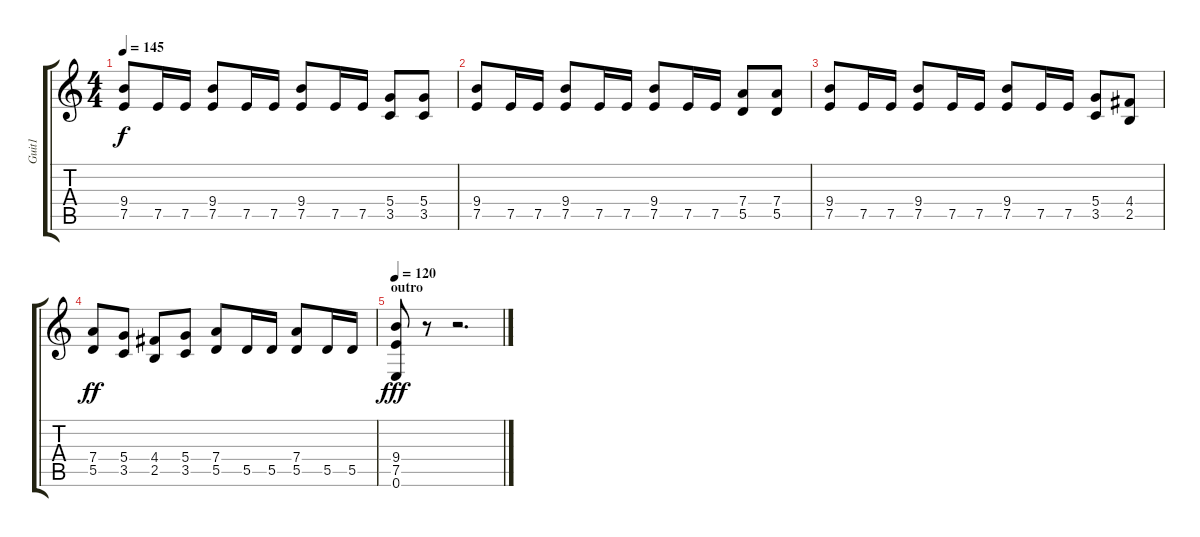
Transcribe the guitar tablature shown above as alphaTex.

\track ("Guit1" "Guit1") {instrument overdrivenguitar}
\staff {score tabs}
\tuning (E4 B3 G3 D3 A2 E2) {hide}
\ts (4 4)
\tempo 145
\clef g2
\ks c
(9.4 7.5).8{dy f} 7.5.16 7.5.16 (9.4 7.5).8 7.5.16 7.5.16 (9.4 7.5).8 7.5.16 7.5.16 (5.4 3.5).8 (5.4 3.5).8 |
(9.4 7.5).8 7.5.16 7.5.16 (9.4 7.5).8 7.5.16 7.5.16 (9.4 7.5).8 7.5.16 7.5.16 (7.4 5.5).8 (7.4 5.5).8 |
(9.4 7.5).8 7.5.16 7.5.16 (9.4 7.5).8 7.5.16 7.5.16 (9.4 7.5).8 7.5.16 7.5.16 (5.4 3.5).8 (4.4 2.5).8 |
(7.4 5.5).8{dy ff} (5.4 3.5).8 (4.4 2.5).8 (5.4 3.5).8 (7.4 5.5).8 5.5.16 5.5.16 (7.4 5.5).8 5.5.16 5.5.16 |
\section ("" "outro")
\tempo 120
(9.4 7.5 0.6).8{dy fff} r.8 r.2{d}
